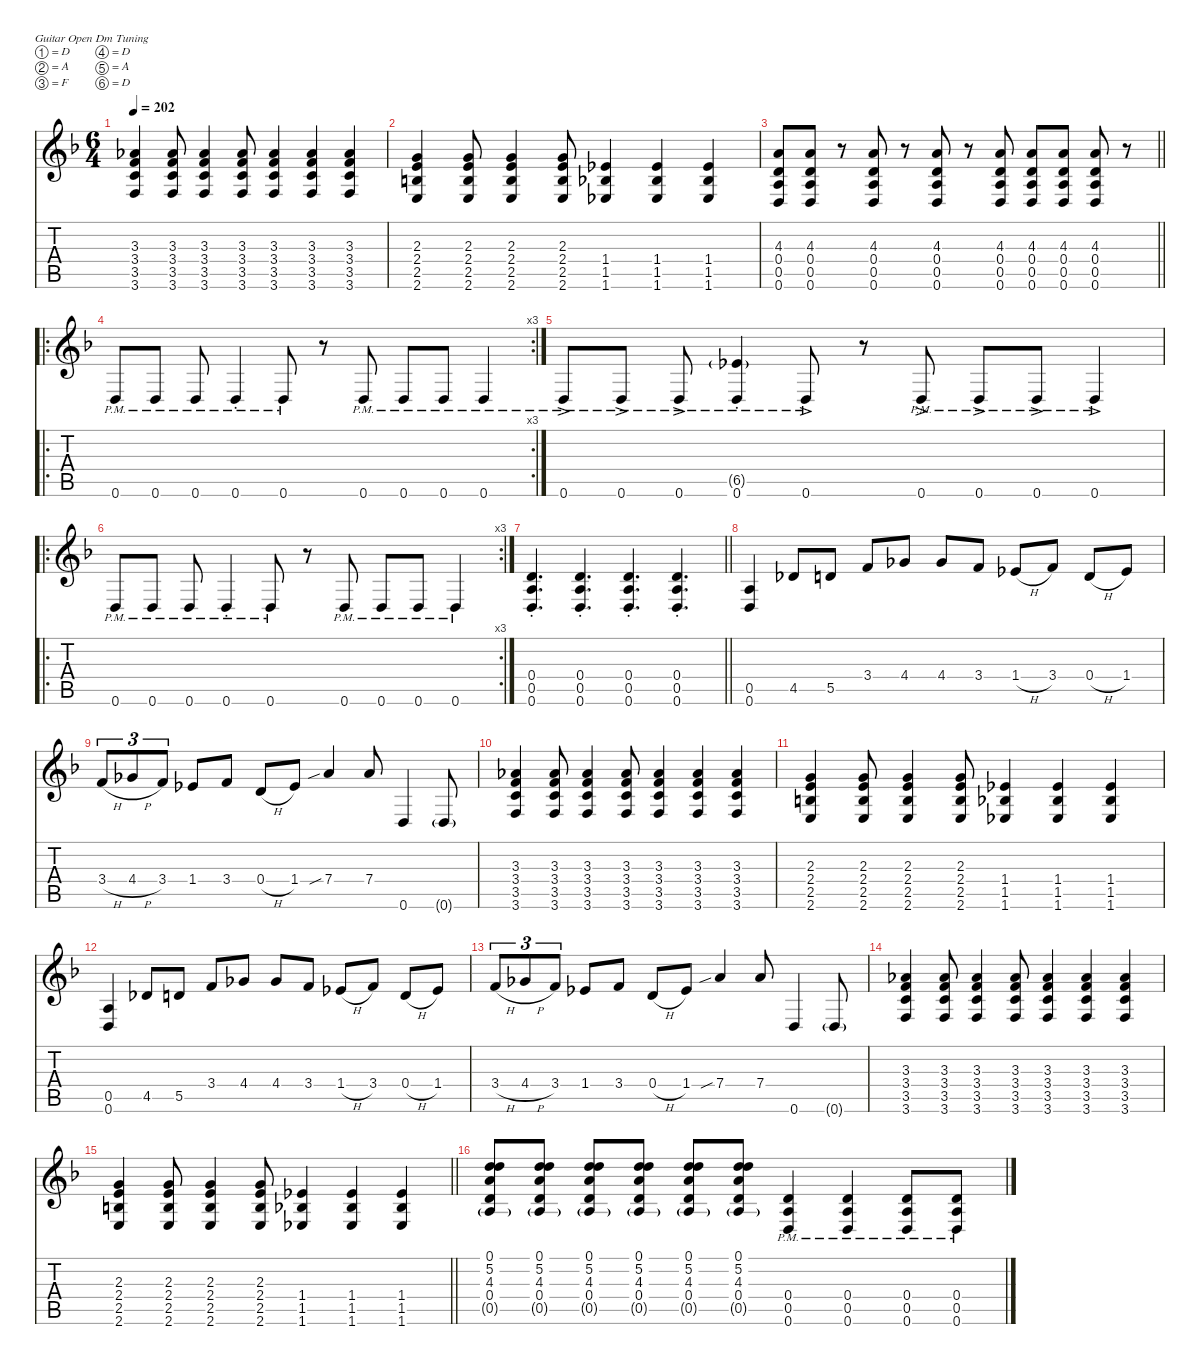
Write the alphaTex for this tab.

\defaultSystemsLayout 4
\hideDynamics
\bracketExtendMode nobrackets
\singleTrackTrackNamePolicy hidden
\multiTrackTrackNamePolicy hidden
\firstSystemTrackNameMode fullname
\firstSystemTrackNameOrientation horizontal
\otherSystemsTrackNameOrientation horizontal
\track ("Mikael Akerfeldt" "dist.guit.") {defaultSystemsLayout 4 mute instrument distortionguitar}
\staff {score tabs}
\tuning (D4 A3 F3 D3 A2 D2)
\ts (6 4)
\tempo 202
\clef g2
\ks dminor
(3.3{acc b} 3.4{acc forcenatural} 3.5{acc forcenatural} 3.6{acc forcenatural}).4{dy f beam Up} (3.3{acc b} 3.4{acc forcenatural} 3.5{acc forcenatural} 3.6{acc forcenatural}).8{beam Up} (3.3{acc b} 3.4{acc forcenatural} 3.5{acc forcenatural} 3.6{acc forcenatural}).4{beam Up} (3.3{acc b} 3.4{acc forcenatural} 3.5{acc forcenatural} 3.6{acc forcenatural}).8{beam Up} (3.3{acc b} 3.4{acc forcenatural} 3.5{acc forcenatural} 3.6{acc forcenatural}).4{beam Up} (3.3{acc b} 3.4{acc forcenatural} 3.5{acc forcenatural} 3.6{acc forcenatural}).4{beam Up} (3.3{acc b} 3.4{acc forcenatural} 3.5{acc forcenatural} 3.6{acc forcenatural}).4{beam Up} |
(2.3{acc forcenatural} 2.4{acc forcenatural} 2.5{acc forcenatural} 2.6{acc forcenatural}).4{beam Up} (2.3{acc forcenatural} 2.4{acc forcenatural} 2.5{acc forcenatural} 2.6{acc forcenatural}).8{beam Up} (2.3{acc forcenatural} 2.4{acc forcenatural} 2.5{acc forcenatural} 2.6{acc forcenatural}).4{beam Up} (2.3{acc forcenatural} 2.4{acc forcenatural} 2.5{acc forcenatural} 2.6{acc forcenatural}).8{beam Up} (1.4{acc b} 1.5{acc b} 1.6{acc b}).4{beam Up} (1.4{acc b} 1.5{acc b} 1.6{acc b}).4{beam Up} (1.4{acc b} 1.5{acc b} 1.6{acc b}).4{beam Up} |
\barLineRight lightlight
(4.3{acc forcenatural} 0.4{acc forcenatural} 0.5{acc forcenatural} 0.6{acc forcenatural}).8{beam Up} (4.3{acc forcenatural} 0.4{acc forcenatural} 0.5{acc forcenatural} 0.6{acc forcenatural}).8{beam Up} r.8{beam Up} (4.3{acc forcenatural} 0.4{acc forcenatural} 0.5{acc forcenatural} 0.6{acc forcenatural}).8{beam Up} r.8{beam Up} (4.3{acc forcenatural} 0.4{acc forcenatural} 0.5{acc forcenatural} 0.6{acc forcenatural}).8{beam Up} r.8{beam Up} (4.3{acc forcenatural} 0.4{acc forcenatural} 0.5{acc forcenatural} 0.6{acc forcenatural}).8{beam Up} (4.3{acc forcenatural} 0.4{acc forcenatural} 0.5{acc forcenatural} 0.6{acc forcenatural}).8{beam Up} (4.3{acc forcenatural} 0.4{acc forcenatural} 0.5{acc forcenatural} 0.6{acc forcenatural}).8{beam Up} (4.3{acc forcenatural} 0.4{acc forcenatural} 0.5{acc forcenatural} 0.6{acc forcenatural}).8{beam Up} r.8{beam Up} |
\ro
\rc 3
0.6{pm acc forcenatural}.8{beam Up} 0.6{pm acc forcenatural}.8{beam Up} 0.6{pm acc forcenatural}.8{beam Up} 0.6{pm st acc forcenatural}.4{beam Up} 0.6{pm acc forcenatural}.8{beam Up} r.8{beam Up} 0.6{pm acc forcenatural}.8{beam Up} 0.6{pm acc forcenatural}.8{beam Up} 0.6{pm acc forcenatural}.8{beam Up} 0.6{pm acc forcenatural}.4{beam Up} |
0.6{ac pm acc forcenatural}.8{beam Up} 0.6{ac pm acc forcenatural}.8{beam Up} 0.6{ac pm acc forcenatural}.8{beam Up} (6.5{g pm acc b} 0.6{pm st acc forcenatural}).4{beam Up} 0.6{ac pm acc forcenatural}.8{beam Up} r.8{beam Up} 0.6{ac pm acc forcenatural}.8{beam Up} 0.6{ac pm acc forcenatural}.8{beam Up} 0.6{ac pm acc forcenatural}.8{beam Up} 0.6{ac pm acc forcenatural}.4{beam Up} |
\ro
\rc 3
0.6{pm acc forcenatural}.8{beam Up} 0.6{pm acc forcenatural}.8{beam Up} 0.6{pm acc forcenatural}.8{beam Up} 0.6{pm st acc forcenatural}.4{beam Up} 0.6{pm acc forcenatural}.8{beam Up} r.8{beam Up} 0.6{pm acc forcenatural}.8{beam Up} 0.6{pm acc forcenatural}.8{beam Up} 0.6{pm acc forcenatural}.8{beam Up} 0.6{pm acc forcenatural}.4{beam Up} |
\barLineRight lightlight
(0.4{st acc forcenatural} 0.5{st acc forcenatural} 0.6{st acc forcenatural}).4{d beam Up} (0.4{st acc forcenatural} 0.5{st acc forcenatural} 0.6{st acc forcenatural}).4{d beam Up} (0.4{st acc forcenatural} 0.5{st acc forcenatural} 0.6{st acc forcenatural}).4{d beam Up} (0.4{st acc forcenatural} 0.5{st acc forcenatural} 0.6{st acc forcenatural}).4{d beam Up} |
(0.5{acc forcenatural} 0.6{acc forcenatural}).4{beam Up} 4.5{acc b}.8{beam Up} 5.5{acc forcenatural}.8{beam Up} 3.4{acc forcenatural}.8{beam Up} 4.4{acc b}.8{beam Up} 4.4{acc b}.8{beam Up} 3.4{acc forcenatural}.8{beam Up} 1.4{h acc b}.8{beam Up} 3.4{acc forcenatural}.8{beam Up} 0.4{h acc forcenatural}.8{beam Up} 1.4{acc b}.8{beam Up} |
3.4{h acc forcenatural}.8{tu (3 2) beam Up} 4.4{h acc b}.8{tu (3 2) beam Up} 3.4{acc forcenatural}.8{tu (3 2) beam Up} 1.4{acc b}.8{beam Up} 3.4{acc forcenatural}.8{beam Up} 0.4{h acc forcenatural}.8{beam Up} 1.4{acc b}.8{beam Up} 7.4{sib acc forcenatural}.4{beam Up} 7.4{acc forcenatural}.8{beam Up} 0.6{acc forcenatural}.4{beam Up} 0.6{g acc forcenatural}.8{dy mf beam Up} |
(3.3{acc b} 3.4{acc forcenatural} 3.5{acc forcenatural} 3.6{acc forcenatural}).4{dy f beam Up} (3.3{acc b} 3.4{acc forcenatural} 3.5{acc forcenatural} 3.6{acc forcenatural}).8{beam Up} (3.3{acc b} 3.4{acc forcenatural} 3.5{acc forcenatural} 3.6{acc forcenatural}).4{beam Up} (3.3{acc b} 3.4{acc forcenatural} 3.5{acc forcenatural} 3.6{acc forcenatural}).8{beam Up} (3.3{acc b} 3.4{acc forcenatural} 3.5{acc forcenatural} 3.6{acc forcenatural}).4{beam Up} (3.3{acc b} 3.4{acc forcenatural} 3.5{acc forcenatural} 3.6{acc forcenatural}).4{beam Up} (3.3{acc b} 3.4{acc forcenatural} 3.5{acc forcenatural} 3.6{acc forcenatural}).4{beam Up} |
(2.3{acc forcenatural} 2.4{acc forcenatural} 2.5{acc forcenatural} 2.6{acc forcenatural}).4{beam Up} (2.3{acc forcenatural} 2.4{acc forcenatural} 2.5{acc forcenatural} 2.6{acc forcenatural}).8{beam Up} (2.3{acc forcenatural} 2.4{acc forcenatural} 2.5{acc forcenatural} 2.6{acc forcenatural}).4{beam Up} (2.3{acc forcenatural} 2.4{acc forcenatural} 2.5{acc forcenatural} 2.6{acc forcenatural}).8{beam Up} (1.4{acc b} 1.5{acc b} 1.6{acc b}).4{beam Up} (1.4{acc b} 1.5{acc b} 1.6{acc b}).4{beam Up} (1.4{acc b} 1.5{acc b} 1.6{acc b}).4{beam Up} |
(0.5{acc forcenatural} 0.6{acc forcenatural}).4{beam Up} 4.5{acc b}.8{beam Up} 5.5{acc forcenatural}.8{beam Up} 3.4{acc forcenatural}.8{beam Up} 4.4{acc b}.8{beam Up} 4.4{acc b}.8{beam Up} 3.4{acc forcenatural}.8{beam Up} 1.4{h acc b}.8{beam Up} 3.4{acc forcenatural}.8{beam Up} 0.4{h acc forcenatural}.8{beam Up} 1.4{acc b}.8{beam Up} |
3.4{h acc forcenatural}.8{tu (3 2) beam Up} 4.4{h acc b}.8{tu (3 2) beam Up} 3.4{acc forcenatural}.8{tu (3 2) beam Up} 1.4{acc b}.8{beam Up} 3.4{acc forcenatural}.8{beam Up} 0.4{h acc forcenatural}.8{beam Up} 1.4{acc b}.8{beam Up} 7.4{sib acc forcenatural}.4{beam Up} 7.4{acc forcenatural}.8{beam Up} 0.6{acc forcenatural}.4{beam Up} 0.6{g acc forcenatural}.8{dy mf beam Up} |
(3.3{acc b} 3.4{acc forcenatural} 3.5{acc forcenatural} 3.6{acc forcenatural}).4{dy f beam Up} (3.3{acc b} 3.4{acc forcenatural} 3.5{acc forcenatural} 3.6{acc forcenatural}).8{beam Up} (3.3{acc b} 3.4{acc forcenatural} 3.5{acc forcenatural} 3.6{acc forcenatural}).4{beam Up} (3.3{acc b} 3.4{acc forcenatural} 3.5{acc forcenatural} 3.6{acc forcenatural}).8{beam Up} (3.3{acc b} 3.4{acc forcenatural} 3.5{acc forcenatural} 3.6{acc forcenatural}).4{beam Up} (3.3{acc b} 3.4{acc forcenatural} 3.5{acc forcenatural} 3.6{acc forcenatural}).4{beam Up} (3.3{acc b} 3.4{acc forcenatural} 3.5{acc forcenatural} 3.6{acc forcenatural}).4{beam Up} |
\barLineRight lightlight
(2.3{acc forcenatural} 2.4{acc forcenatural} 2.5{acc forcenatural} 2.6{acc forcenatural}).4{beam Up} (2.3{acc forcenatural} 2.4{acc forcenatural} 2.5{acc forcenatural} 2.6{acc forcenatural}).8{beam Up} (2.3{acc forcenatural} 2.4{acc forcenatural} 2.5{acc forcenatural} 2.6{acc forcenatural}).4{beam Up} (2.3{acc forcenatural} 2.4{acc forcenatural} 2.5{acc forcenatural} 2.6{acc forcenatural}).8{beam Up} (1.4{acc b} 1.5{acc b} 1.6{acc b}).4{beam Up} (1.4{acc b} 1.5{acc b} 1.6{acc b}).4{beam Up} (1.4{acc b} 1.5{acc b} 1.6{acc b}).4{beam Up} |
(0.1{acc forcenatural} 5.2{acc forcenatural} 4.3{acc forcenatural} 0.4{acc forcenatural} 0.5{g acc forcenatural}).8{beam Up} (0.1{acc forcenatural} 5.2{acc forcenatural} 4.3{acc forcenatural} 0.4{acc forcenatural} 0.5{g acc forcenatural}).8{beam Up} (0.1{acc forcenatural} 5.2{acc forcenatural} 4.3{acc forcenatural} 0.4{acc forcenatural} 0.5{g acc forcenatural}).8{beam Up} (0.1{acc forcenatural} 5.2{acc forcenatural} 4.3{acc forcenatural} 0.4{acc forcenatural} 0.5{g acc forcenatural}).8{beam Up} (0.1{acc forcenatural} 5.2{acc forcenatural} 4.3{acc forcenatural} 0.4{acc forcenatural} 0.5{g acc forcenatural}).8{beam Up} (0.1{acc forcenatural} 5.2{acc forcenatural} 4.3{acc forcenatural} 0.4{acc forcenatural} 0.5{g acc forcenatural}).8{beam Up} (0.4{pm acc forcenatural} 0.5{pm acc forcenatural} 0.6{pm acc forcenatural}).4{beam Up} (0.4{pm acc forcenatural} 0.5{pm acc forcenatural} 0.6{pm acc forcenatural}).4{beam Up} (0.4{pm acc forcenatural} 0.5{pm acc forcenatural} 0.6{pm acc forcenatural}).8{beam Up} (0.4{pm acc forcenatural} 0.5{pm acc forcenatural} 0.6{pm acc forcenatural}).8{beam Up}
